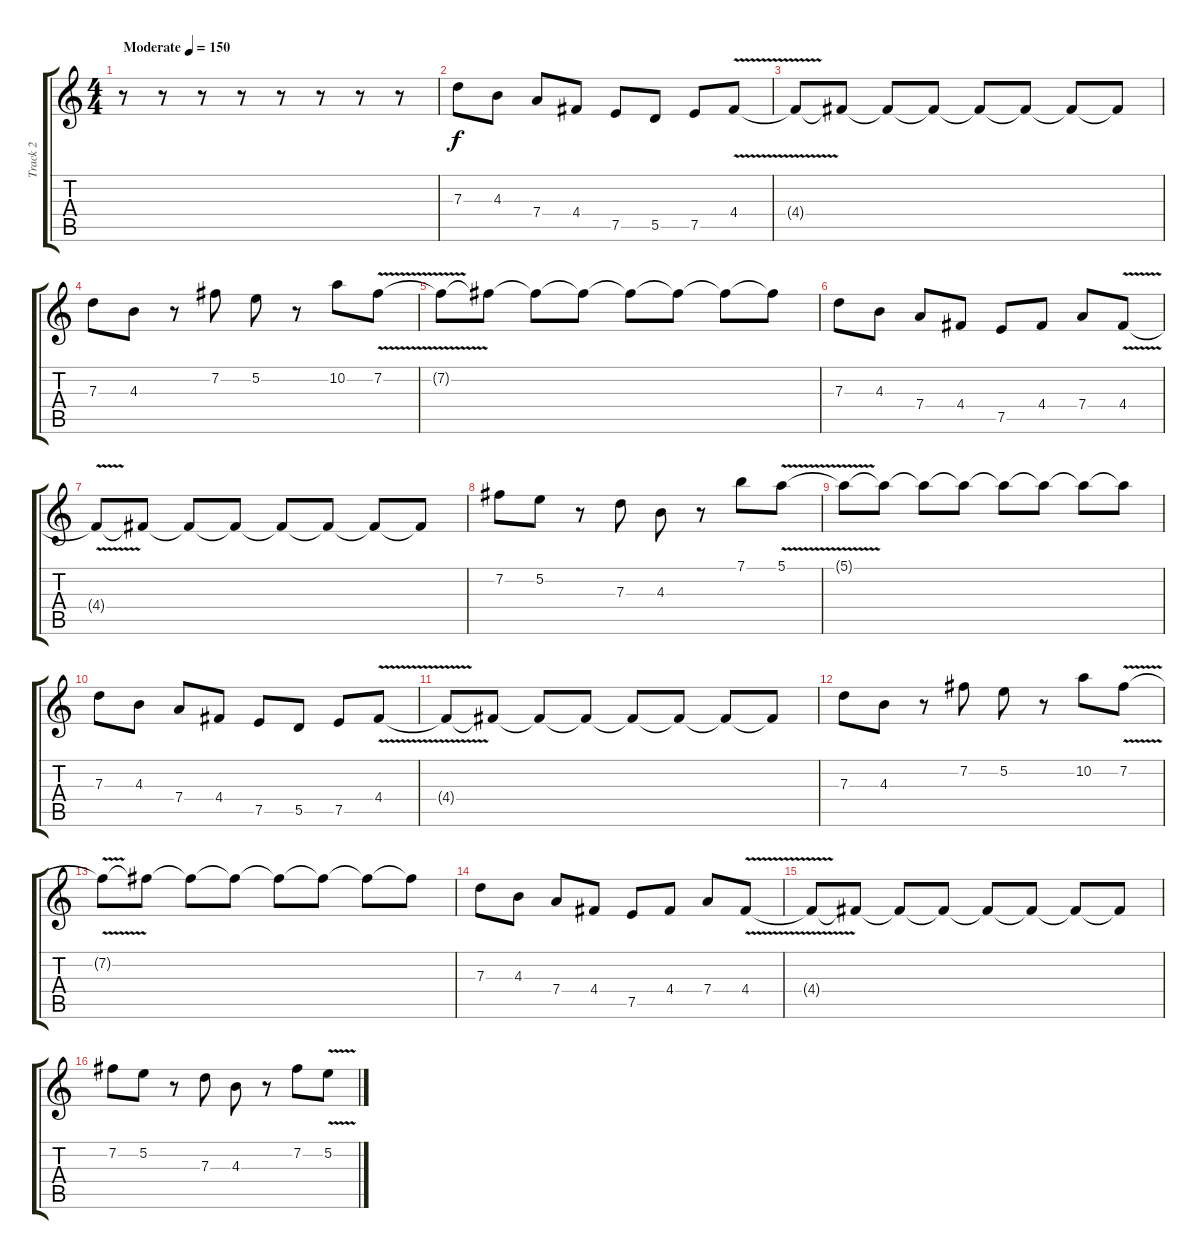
\track ("Track 2" "Track 2") {instrument distortionguitar}
\staff {score tabs}
\tuning (E4 B3 G3 D3 A2 D2) {hide}
\ts (4 4)
\tempo (150 "Moderate")
\clef g2
\ks c
r.8{dy f instrument distortionguitar} r.8 r.8 r.8 r.8 r.8 r.8 r.8 |
7.3.8 4.3.8 7.4.8 4.4.8 7.5.8 5.5.8 7.5.8 4.4{v}.8 |
4.4{t}.8 4.4{t}.8 4.4{t}.8 4.4{t}.8 4.4{t}.8 4.4{t}.8 4.4{t}.8 4.4{t}.8 |
7.3.8 4.3.8 r.8 7.2.8 5.2.8 r.8 10.2.8 7.2{v}.8 |
7.2{t}.8 7.2{t}.8 7.2{t}.8 7.2{t}.8 7.2{t}.8 7.2{t}.8 7.2{t}.8 7.2{t}.8 |
7.3.8 4.3.8 7.4.8 4.4.8 7.5.8 4.4.8 7.4.8 4.4{v}.8 |
4.4{t}.8 4.4{t}.8 4.4{t}.8 4.4{t}.8 4.4{t}.8 4.4{t}.8 4.4{t}.8 4.4{t}.8 |
7.2.8 5.2.8 r.8 7.3.8 4.3.8 r.8 7.1.8 5.1{v}.8 |
5.1{t}.8 5.1{t}.8 5.1{t}.8 5.1{t}.8 5.1{t}.8 5.1{t}.8 5.1{t}.8 5.1{t}.8 |
7.3.8 4.3.8 7.4.8 4.4.8 7.5.8 5.5.8 7.5.8 4.4{v}.8 |
4.4{t}.8 4.4{t}.8 4.4{t}.8 4.4{t}.8 4.4{t}.8 4.4{t}.8 4.4{t}.8 4.4{t}.8 |
7.3.8 4.3.8 r.8 7.2.8 5.2.8 r.8 10.2.8 7.2{v}.8 |
7.2{t}.8 7.2{t}.8 7.2{t}.8 7.2{t}.8 7.2{t}.8 7.2{t}.8 7.2{t}.8 7.2{t}.8 |
7.3.8 4.3.8 7.4.8 4.4.8 7.5.8 4.4.8 7.4.8 4.4{v}.8 |
4.4{t}.8 4.4{t}.8 4.4{t}.8 4.4{t}.8 4.4{t}.8 4.4{t}.8 4.4{t}.8 4.4{t}.8 |
7.2.8 5.2.8 r.8 7.3.8 4.3.8 r.8 7.2.8 5.2{v}.8
